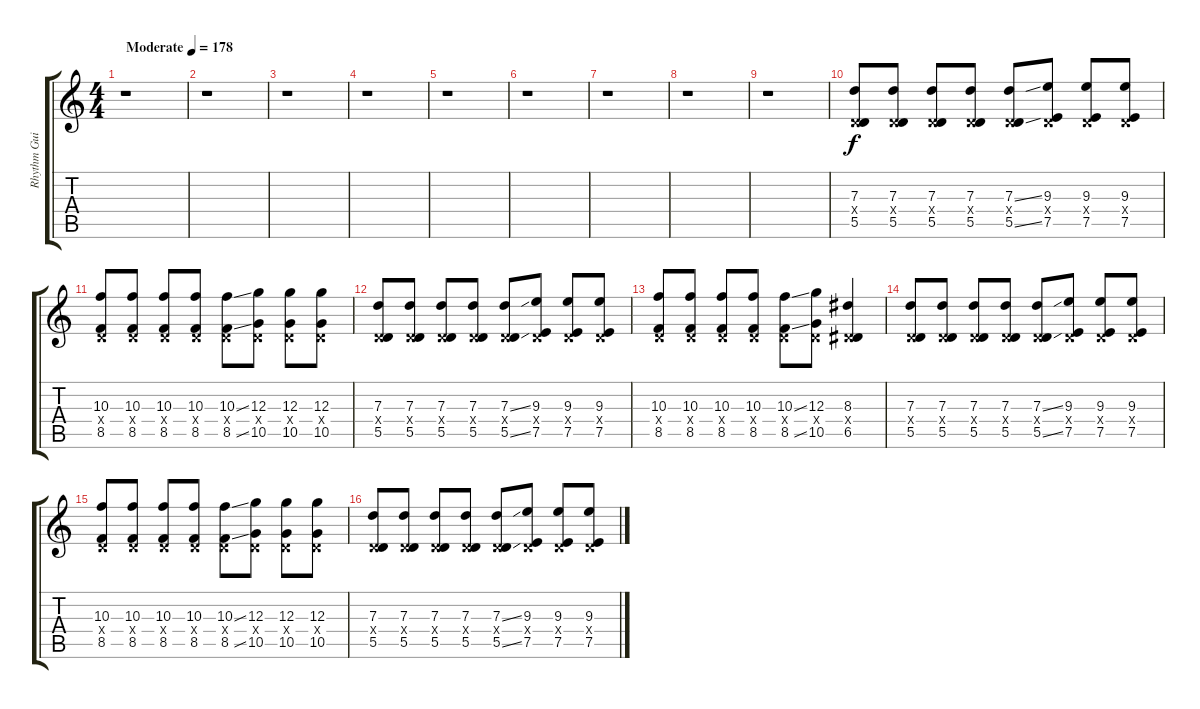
\track ("Rhythm Guitar  " "Rhythm Gui") {instrument overdrivenguitar}
\staff {score tabs}
\tuning (E4 B3 G3 D3 A2 D2) {hide}
\ts (4 4)
\tempo (178 "Moderate")
\clef g2
\ks c
r.1{dy f instrument overdrivenguitar} |
r.1 |
r.1 |
r.1 |
r.1 |
r.1 |
r.1 |
r.1 |
r.1 |
(7.3 0.4{x} 5.5).8 (7.3 0.4{x} 5.5).8 (7.3 0.4{x} 5.5).8 (7.3 0.4{x} 5.5).8 (7.3{ss} 0.4{x} 5.5{ss}).8 (9.3 0.4{x} 7.5).8 (9.3 0.4{x} 7.5).8 (9.3 0.4{x} 7.5).8 |
(10.3 0.4{x} 8.5).8 (10.3 0.4{x} 8.5).8 (10.3 0.4{x} 8.5).8 (10.3 0.4{x} 8.5).8 (10.3{ss} 0.4{x} 8.5{ss}).8 (12.3 0.4{x} 10.5).8 (12.3 0.4{x} 10.5).8 (12.3 0.4{x} 10.5).8 |
(7.3 0.4{x} 5.5).8 (7.3 0.4{x} 5.5).8 (7.3 0.4{x} 5.5).8 (7.3 0.4{x} 5.5).8 (7.3{ss} 0.4{x} 5.5{ss}).8 (9.3 0.4{x} 7.5).8 (9.3 0.4{x} 7.5).8 (9.3 0.4{x} 7.5).8 |
(10.3 0.4{x} 8.5).8 (10.3 0.4{x} 8.5).8 (10.3 0.4{x} 8.5).8 (10.3 0.4{x} 8.5).8 (10.3{ss} 0.4{x} 8.5{ss}).8 (12.3 0.4{x} 10.5).8 (8.3 0.4{x} 6.5).4 |
(7.3 0.4{x} 5.5).8 (7.3 0.4{x} 5.5).8 (7.3 0.4{x} 5.5).8 (7.3 0.4{x} 5.5).8 (7.3{ss} 0.4{x} 5.5{ss}).8 (9.3 0.4{x} 7.5).8 (9.3 0.4{x} 7.5).8 (9.3 0.4{x} 7.5).8 |
(10.3 0.4{x} 8.5).8 (10.3 0.4{x} 8.5).8 (10.3 0.4{x} 8.5).8 (10.3 0.4{x} 8.5).8 (10.3{ss} 0.4{x} 8.5{ss}).8 (12.3 0.4{x} 10.5).8 (12.3 0.4{x} 10.5).8 (12.3 0.4{x} 10.5).8 |
(7.3 0.4{x} 5.5).8 (7.3 0.4{x} 5.5).8 (7.3 0.4{x} 5.5).8 (7.3 0.4{x} 5.5).8 (7.3{ss} 0.4{x} 5.5{ss}).8 (9.3 0.4{x} 7.5).8 (9.3 0.4{x} 7.5).8 (9.3 0.4{x} 7.5).8
